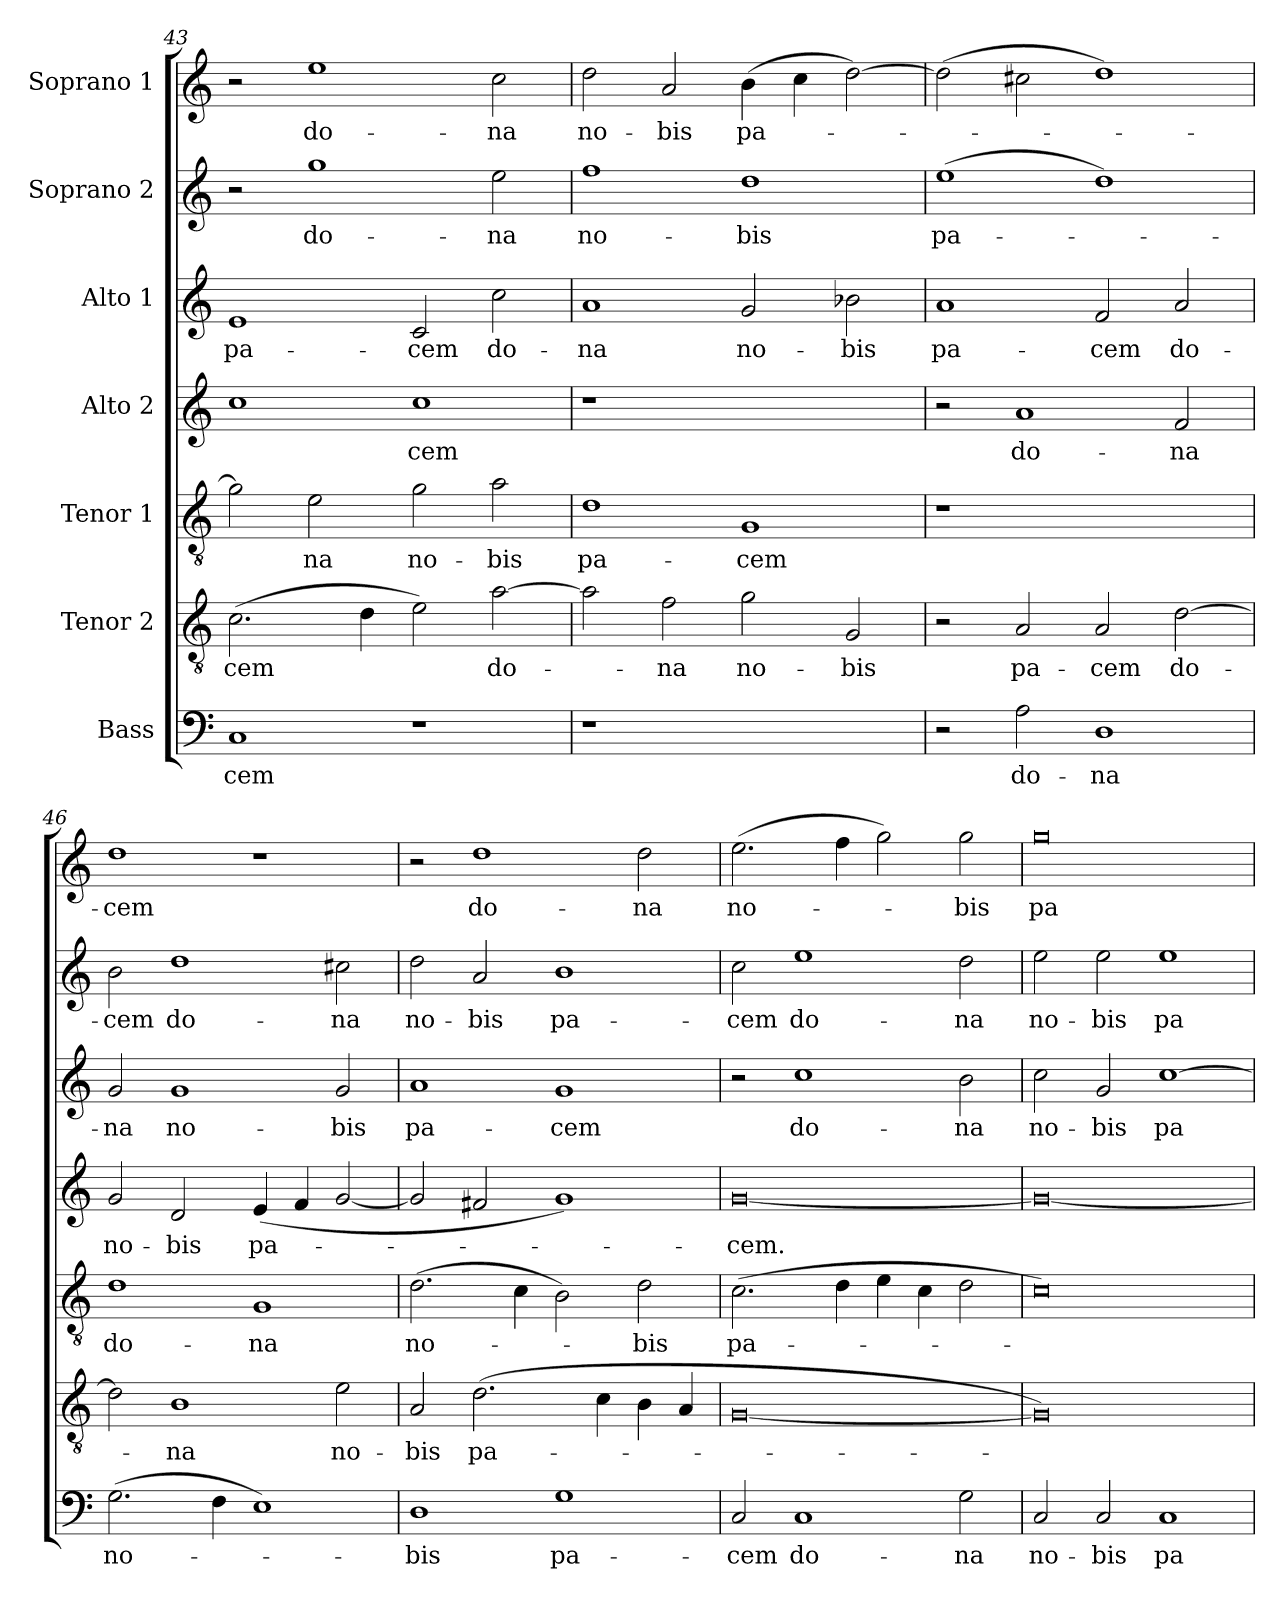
**kern	**text	**kern	**text	**kern	**text	**kern	**text	**kern	**text	**kern	**text	**kern	**text
*part7	*part7	*part6	*part6	*part5	*part5	*part4	*part4	*part3	*part3	*part2	*part2	*part1	*part1
*staff7	*staff7	*staff6	*staff6	*staff5	*staff5	*staff4	*staff4	*staff3	*staff3	*staff2	*staff2	*staff1	*staff1
*I"Bass	*	*I"Tenor 2	*	*I"Tenor 1	*	*I"Alto 2	*	*I"Alto 1	*	*I"Soprano 2	*	*I"Soprano 1	*
*clefF4	*	*clefGv2	*	*clefGv2	*	*clefG2	*	*clefG2	*	*clefG2	*	*clefG2	*
*k[]	*	*k[]	*	*k[]	*	*k[]	*	*k[]	*	*k[]	*	*k[]	*
*C:	*	*C:	*	*C:	*	*C:	*	*C:	*	*C:	*	*C:	*
=43	=43	=43	=43	=43	=43	=43	=43	=43	=43	=43	=43	=43	=43
1C	-cem	(2.c\	-cem	2g\]	.	1cc	.	1e	pa-	2r	.	2r	.
.	.	.	.	2e\	-na	.	.	.	.	1gg	do-	1ee	do-
.	.	4d\	.	.	.	.	.	.	.	.	.	.	.
1r	.	2e\)	.	2g\	no-	1cc	-cem	2c/	-cem	.	.	.	.
.	.	[2a\	do-	2a\	-bis	.	.	2cc\	do-	2ee\	-na	2cc\	-na
=44	=44	=44	=44	=44	=44	=44	=44	=44	=44	=44	=44	=44	=44
1r	.	2a\]	.	1d	pa-	1r	.	1a	-na	1ff	no-	2dd\	no-
.	.	2f\	-na	.	.	.	.	.	.	.	.	2a/	-bis
1ryy	.	2g\	no-	1G	-cem	1ryy	.	2g/	no-	1dd	-bis	(4b\	pa-
.	.	.	.	.	.	.	.	.	.	.	.	4cc\	.
.	.	2G/	-bis	.	.	.	.	2b-X\	-bis	.	.	[2dd\)	.
!!LO:LB:g=z
=45	=45	=45	=45	=45	=45	=45	=45	=45	=45	=45	=45	=45	=45
2r	.	2r	.	1r	.	2r	.	1a	pa-	(1ee	pa-	(2dd\]	.
2A\	do-	2A/	pa-	.	.	1a	do-	.	.	.	.	2cc#X\	.
1D	-na	2A/	-cem	1ryy	.	.	.	2f/	-cem	1dd)	.	1dd)	.
.	.	[2d\	do-	.	.	2f/	-na	2a/	do-	.	.	.	.
=46	=46	=46	=46	=46	=46	=46	=46	=46	=46	=46	=46	=46	=46
(2.G\	no-	2d\]	.	1d	do-	2g/	no-	2g/	-na	2b\	-cem	1dd	-cem
.	.	1B	-na	.	.	2d/	-bis	1g	no-	1dd	do-	.	.
4F\	.	.	.	.	.	.	.	.	.	.	.	.	.
1E)	.	.	.	1G	-na	(4e/	pa-	.	.	.	.	1r	.
.	.	.	.	.	.	4f/	.	.	.	.	.	.	.
.	.	2e\	no-	.	.	[2g/	.	2g/	-bis	2cc#X\	-na	.	.
=47	=47	=47	=47	=47	=47	=47	=47	=47	=47	=47	=47	=47	=47
1D	-bis	2A/	-bis	(2.d\	no-	2g/]	.	1a	pa-	2dd\	no-	2r	.
.	.	(2.d\	pa-	.	.	2f#X/	.	.	.	2a/	-bis	1dd	do-
.	.	.	.	4c\	.	.	.	.	.	.	.	.	.
1G	pa-	.	.	2B\)	.	1g)	.	1g	-cem	1b	pa-	.	.
.	.	4c\	.	.	.	.	.	.	.	.	.	.	.
.	.	4B\	.	2d\	-bis	.	.	.	.	.	.	2dd\	-na
.	.	4A/	.	.	.	.	.	.	.	.	.	.	.
=48	=48	=48	=48	=48	=48	=48	=48	=48	=48	=48	=48	=48	=48
2C/	-cem	[0G	.	(2.c\	pa-	[0g	-cem.	2r	.	2cc\	-cem	(2.ee\	no-
1C	do-	.	.	.	.	.	.	1cc	do-	1ee	do-	.	.
.	.	.	.	4d\	.	.	.	.	.	.	.	4ff\	.
.	.	.	.	4e\	.	.	.	.	.	.	.	2gg\)	.
.	.	.	.	4c\	.	.	.	.	.	.	.	.	.
2G\	-na	.	.	2d\	.	.	.	2b\	-na	2dd\	-na	2gg\	-bis
=49	=49	=49	=49	=49	=49	=49	=49	=49	=49	=49	=49	=49	=49
2C/	no-	0G])	.	0c)	.	0g_	.	2cc\	no-	2ee\	no-	0gg	pa-
2C/	-bis	.	.	.	.	.	.	2g/	-bis	2ee\	-bis	.	.
1C	pa-	.	.	.	.	.	.	[1cc	pa-	1ee	pa-	.	.
=	=	=	=	=	=	=	=	=	=	=	=	=	=
*-	*-	*-	*-	*-	*-	*-	*-	*-	*-	*-	*-	*-	*-
